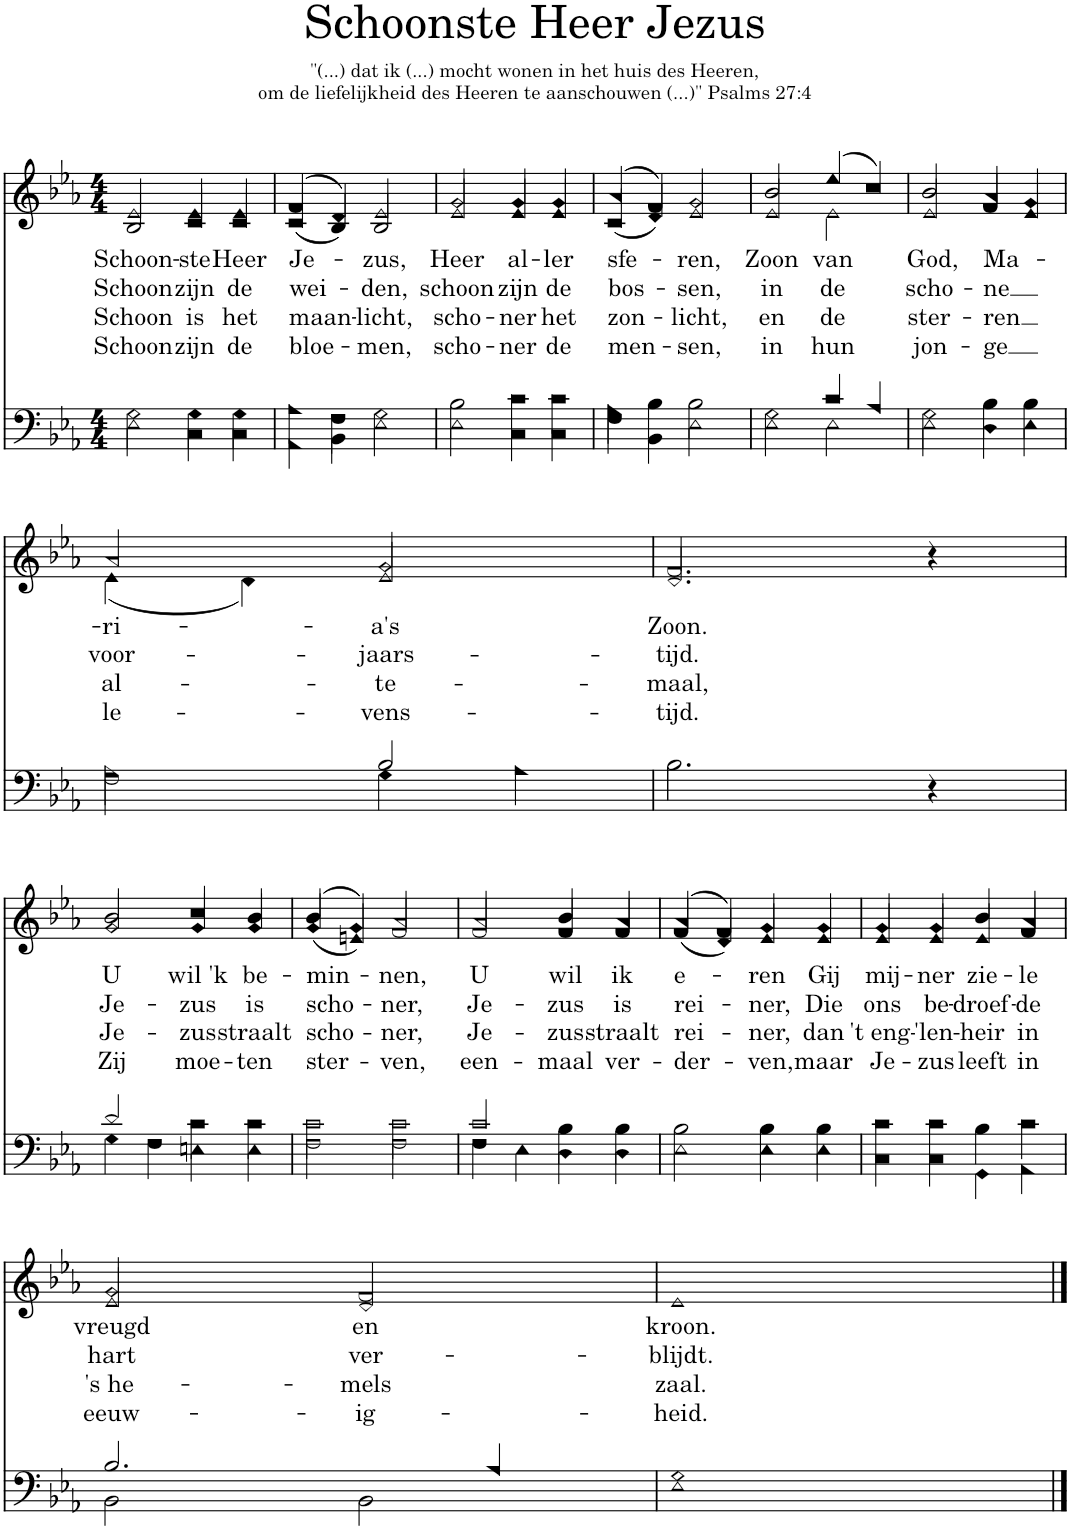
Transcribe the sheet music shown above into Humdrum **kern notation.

**kern	**kern	**text	**text	**text	**text
*part2	*part1	*part1	*part1	*part1	*part1
*staff2	*staff1	*staff1	*staff1	*staff1	*staff1
*I"Men	*I"Women	*	*	*	*
*clefF4	*clefG2	*	*	*	*
*k[b-e-a-]	*k[b-e-a-]	*	*	*	*
*M4/4	*M4/4	*	*	*	*
=1	=1	=1	=1	=1	=1
*^	*	*	*	*	*
!	!	!	!LO:LY:b	!LO:LY:b	!LO:LY:b	!LO:LY:b
*	*	*^	*	*	*	*
2G\	2E-\	2e-/	2B-/	Schoon-	Schoon	Schoon	Schoon
!	!	!	!	!LO:LY:b	!LO:LY:b	!LO:LY:b	!LO:LY:b
4G\	4C\	4e-/	4c/	-ste	zijn	is	zijn
!	!	!	!	!LO:LY:b	!LO:LY:b	!LO:LY:b	!LO:LY:b
4G\	4C\	4e-/	4c/	Heer	de	het	de
=2	=2	=2	=2	=2	=2	=2	=2
!	!	!	!	!LO:LY:b	!LO:LY:b	!LO:LY:b	!LO:LY:b
4A-\	4AA-\	(4f/	(<4c/	Je-	wei-	maan-	bloe-
4F\	4BB-\	4d/)	4B-/)	.	.	.	.
!	!	!	!	!LO:LY:b	!LO:LY:b	!LO:LY:b	!LO:LY:b
2G\	2E-\	2e-/	2B-/	-zus,	-den,	-licht,	-men,
=3	=3	=3	=3	=3	=3	=3	=3
!	!	!	!	!LO:LY:b	!LO:LY:b	!LO:LY:b	!LO:LY:b
2B-\	2E-\	2g/	2e-/	Heer	schoon	scho-	scho-
!	!	!	!	!LO:LY:b	!LO:LY:b	!LO:LY:b	!LO:LY:b
4c\	4C\	4g/	4e-/	-al-	zijn	-ner	-ner
!	!	!	!	!LO:LY:b	!LO:LY:b	!LO:LY:b	!LO:LY:b
4c\	4C\	4g/	4e-/	-ler	de	het	de
=4	=4	=4	=4	=4	=4	=4	=4
!	!	!	!	!LO:LY:b	!LO:LY:b	!LO:LY:b	!LO:LY:b
4A-\	4F\	(4a-/	(<4c/	sfe-	bos-	zon-	men-
4B-\	4BB-\	4f/)	4d/)	.	.	.	.
!	!	!	!	!LO:LY:b	!LO:LY:b	!LO:LY:b	!LO:LY:b
2B-\	2E-\	2g/	2e-/	-ren,	-sen,	-licht,	-sen,
=5	=5	=5	=5	=5	=5	=5	=5
!	!	!	!	!LO:LY:b	!LO:LY:b	!LO:LY:b	!LO:LY:b
2G\	2E-\	2b-/	2e-/	Zoon	in	en	in
!	!	!	!	!LO:LY:b	!LO:LY:b	!LO:LY:b	!LO:LY:b
4c/	2E-\	(4ee-/	2e-\	van	de	de	hun
4A-/	.	4cc/)	.	.	.	.	.
=6	=6	=6	=6	=6	=6	=6	=6
!	!	!	!	!LO:LY:b	!LO:LY:b	!LO:LY:b	!LO:LY:b
2G\	2E-\	2b-/	2e-/	God,	scho-	ster-	jon-
!	!	!	!	!LO:LY:b	!LO:LY:b	!LO:LY:b	!LO:LY:b
4B-\	4D\	4a-/	4f/	Ma-	-ne	-ren	-ge
4B-\	4E-\	4g/	4e-/	.	.	.	.
!!LO:LB:g=z	!!
=7	=7	=7	=7	=7	=7	=7	=7
!	!	!	!	!LO:LY:b	!LO:LY:b	!LO:LY:b	!LO:LY:b
2A-\	2F\	2a-/	(4e-\	-ri-	voor-	al-	le-
.	.	.	4d\)	.	.	.	.
!	!	!	!	!LO:LY:b	!LO:LY:b	!LO:LY:b	!LO:LY:b
2B-/	4G\	2g/	2e-/	-a's	-jaars-	-te-	-vens-
.	4A-\	.	.	.	.	.	.
=8	=8	=8	=8	=8	=8	=8	=8
!	!	!	!	!LO:LY:b	!LO:LY:b	!LO:LY:b	!LO:LY:b
2.B-\	2.B-\	2.f/	2.d/	Zoon.	-tijd.	-maal,	-tijd.
4r	4ryy	4r	4ryy	.	.	.	.
!!LO:LB:g=z	!!
=9	=9	=9	=9	=9	=9	=9	=9
!	!	!	!	!LO:LY:b	!LO:LY:b	!LO:LY:b	!LO:LY:b
2d/	4G\	2b-/	2g/	U	Je-	Je-	Zij
.	4F\	.	.	.	.	.	.
!	!	!	!	!LO:LY:b	!LO:LY:b	!LO:LY:b	!LO:LY:b
4c\	4En\	4cc/	4g/	wil 'k	-zus	-zus	moe-
!	!	!	!	!LO:LY:b	!LO:LY:b	!LO:LY:b	!LO:LY:b
4c\	4E\	4b-/	4g/	be-	is	straalt	-ten
=10	=10	=10	=10	=10	=10	=10	=10
!	!	!	!	!LO:LY:b	!LO:LY:b	!LO:LY:b	!LO:LY:b
2c\	2F\	(4b-/	(<4g/	-min-	scho-	scho-	ster-
.	.	4g/)	4en/)	.	.	.	.
!	!	!	!	!LO:LY:b	!LO:LY:b	!LO:LY:b	!LO:LY:b
2c\	2F\	2a-/	2f/	-nen,	-ner,	-ner,	-ven,
=11	=11	=11	=11	=11	=11	=11	=11
!	!	!	!	!LO:LY:b	!LO:LY:b	!LO:LY:b	!LO:LY:b
2c/	4F\	2a-/	2f/	U	Je-	Je-	een-
.	4E-\	.	.	.	.	.	.
!	!	!	!	!LO:LY:b	!LO:LY:b	!LO:LY:b	!LO:LY:b
4B-\	4D\	4b-/	4f/	wil	-zus	-zus	-maal
!	!	!	!	!LO:LY:b	!LO:LY:b	!LO:LY:b	!LO:LY:b
4B-\	4D\	4a-/	4f/	ik	is	straalt	ver-
=12	=12	=12	=12	=12	=12	=12	=12
!	!	!	!	!LO:LY:b	!LO:LY:b	!LO:LY:b	!LO:LY:b
2B-\	2E-\	(4a-/	(<4f/	e-	rei-	rei-	-der-
.	.	4f/)	4d/)	.	.	.	.
!	!	!	!	!LO:LY:b	!LO:LY:b	!LO:LY:b	!LO:LY:b
4B-\	4E-\	4g/	4e-/	-ren	-ner,	-ner,	-ven,
!	!	!	!	!LO:LY:b	!LO:LY:b	!LO:LY:b	!LO:LY:b
4B-\	4E-\	4g/	4e-/	Gij	Die	dan	maar
=13	=13	=13	=13	=13	=13	=13	=13
!	!	!	!	!LO:LY:b	!LO:LY:b	!LO:LY:b	!LO:LY:b
4c\	4C\	4g/	4e-/	mij-	ons	't eng-	Je-
!	!	!	!	!LO:LY:b	!LO:LY:b	!LO:LY:b	!LO:LY:b
4c\	4C\	4g/	4e-/	-ner	be-	-'len-	-zus
!	!	!	!	!LO:LY:b	!LO:LY:b	!LO:LY:b	!LO:LY:b
4B-\	4GG\	4b-/	4e-/	zie-	-droef-	-heir	leeft
!	!	!	!	!LO:LY:b	!LO:LY:b	!LO:LY:b	!LO:LY:b
4c\	4AA-\	4a-/	4f/	-le	-de	in	in
!!LO:LB:g=z	!!
=14	=14	=14	=14	=14	=14	=14	=14
!	!	!	!	!LO:LY:b	!LO:LY:b	!LO:LY:b	!LO:LY:b
2.B-/	2BB-\	2g/	2e-/	vreugd	hart	's he-	eeuw-
!	!	!	!	!LO:LY:b	!LO:LY:b	!LO:LY:b	!LO:LY:b
.	2BB-\	2f/	2d/	en	ver-	-mels	-ig-
4A-/	.	.	.	.	.	.	.
=15	=15	=15	=15	=15	=15	=15	=15
!	!	!	!	!LO:LY:b	!LO:LY:b	!LO:LY:b	!LO:LY:b
1G	1E-	1e-	1e-	kroon.	-blijdt.	zaal.	-heid.
*v	*v	*	*	*	*	*	*
*	*v	*v	*	*	*	*
==	==	==	==	==	==
*-	*-	*-	*-	*-	*-
